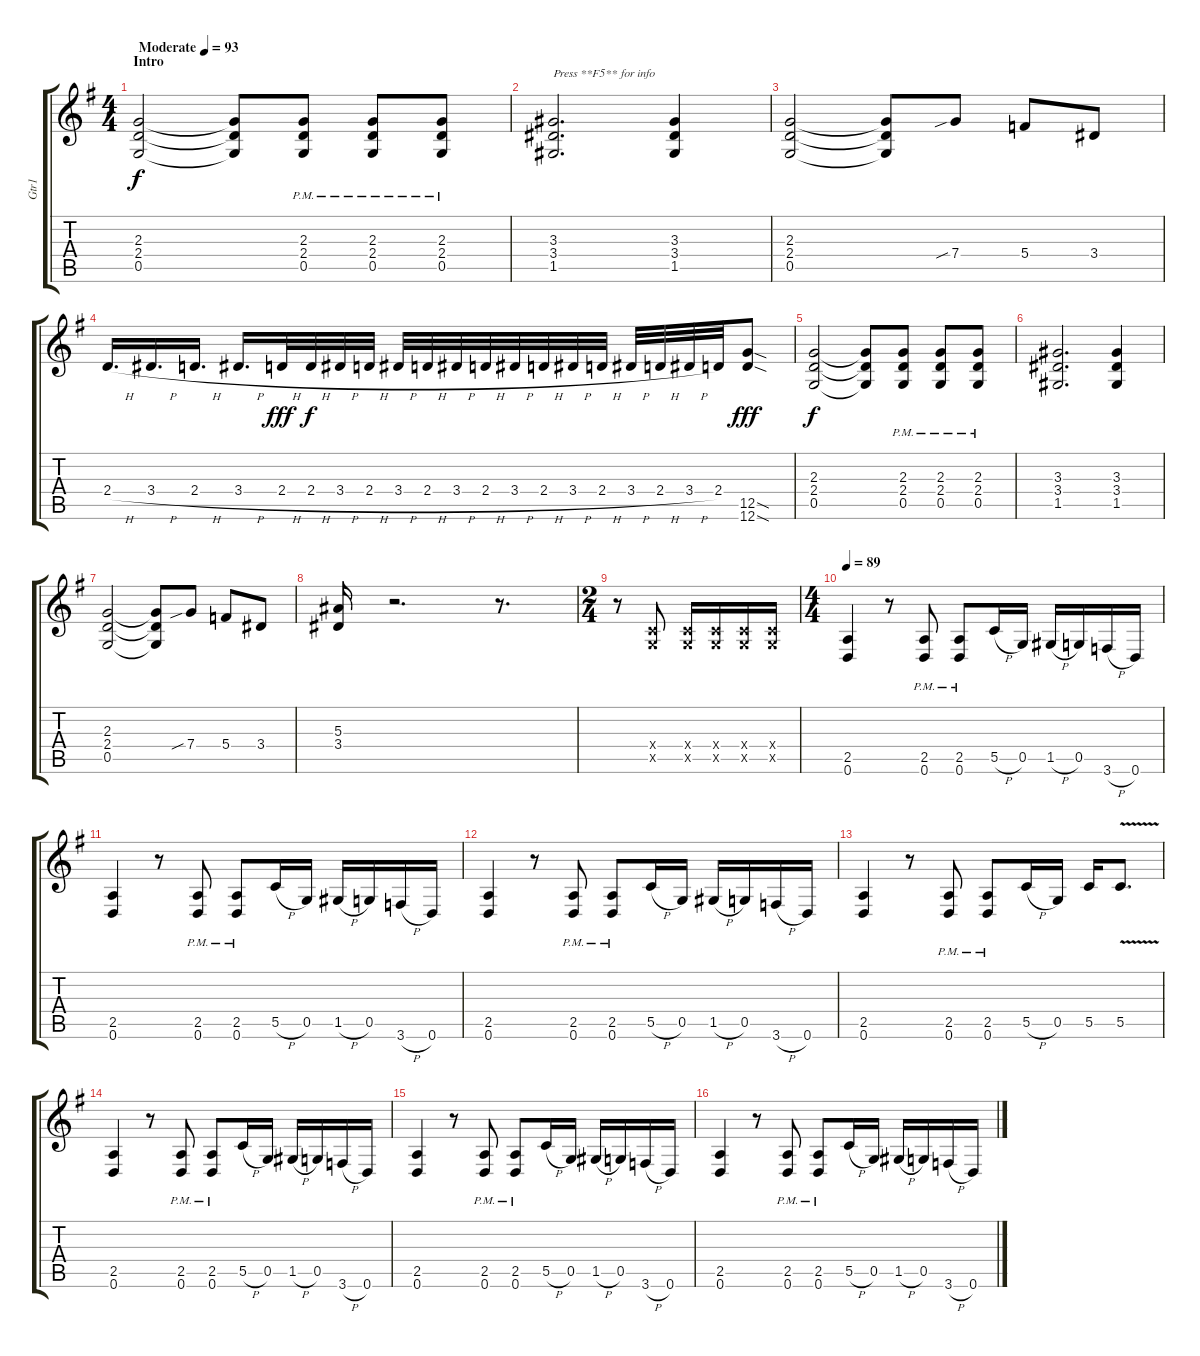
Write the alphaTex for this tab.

\track ("Gtr1" "Gtr1") {instrument distortionguitar}
\staff {score tabs}
\tuning (D4 A3 F3 C3 G2 D2) {hide}
\ts (4 4)
\section ("" "Intro")
\tempo (93 "Moderate")
\clef g2
\ks g
(2.3 2.4 0.5).2{dy f instrument distortionguitar} (2.3{t} 2.4{t} 0.5{t}).8 (2.3{pm} 2.4{pm} 0.5{pm}).8 (2.3{pm} 2.4{pm} 0.5{pm}).8 (2.3{pm} 2.4{pm} 0.5{pm}).8 |
(3.3 3.4 1.5).2{d txt "Press **F5** for info"} (3.3 3.4 1.5).4 |
(2.3 2.4 0.5).2 (2.3{t} 2.4{t} 0.5{t}).8 7.4{sib}.8 5.4.8 3.4.8 |
2.4{h}.16{d} 3.4{h}.16{d} 2.4{h}.16{d} 3.4{h}.16{d} 2.4{h}.32{dy fff} 2.4{h}.32{dy f} 3.4{h}.32 2.4{h}.32 3.4{h}.32 2.4{h}.32 3.4{h}.32 2.4{h}.32 3.4{h}.32 2.4{h}.32 3.4{h}.32 2.4{h}.32 3.4{h}.32 2.4{h}.32 3.4{h}.32 2.4.32 (12.5{sod} 12.6{sod}).8{dy fff} |
(2.3 2.4 0.5).2{dy f} (2.3{t} 2.4{t} 0.5{t}).8 (2.3{pm} 2.4{pm} 0.5{pm}).8 (2.3{pm} 2.4{pm} 0.5{pm}).8 (2.3{pm} 2.4{pm} 0.5{pm}).8 |
(3.3 3.4 1.5).2{d} (3.3 3.4 1.5).4 |
(2.3 2.4 0.5).2 (2.3{t} 2.4{t} 0.5{t}).8 7.4{sib}.8 5.4.8 3.4.8 |
(5.3 3.4).16 r.2{d} r.8{d} |
\ts (2 4)
r.8 (0.4{x} 0.5{x}).8 (0.4{x} 0.5{x}).16 (0.4{x} 0.5{x}).16 (0.4{x} 0.5{x}).16 (0.4{x} 0.5{x}).16 |
\ts (4 4)
\tempo 89
(2.5 0.6).4 r.8 (2.5{pm} 0.6{pm}).8 (2.5{pm} 0.6{pm}).8 5.5{h}.16 0.5.16 1.5{h}.16 0.5.16 3.6{h}.16 0.6.16 |
(2.5 0.6).4 r.8 (2.5{pm} 0.6{pm}).8 (2.5{pm} 0.6{pm}).8 5.5{h}.16 0.5.16 1.5{h}.16 0.5.16 3.6{h}.16 0.6.16 |
(2.5 0.6).4 r.8 (2.5{pm} 0.6{pm}).8 (2.5{pm} 0.6{pm}).8 5.5{h}.16 0.5.16 1.5{h}.16 0.5.16 3.6{h}.16 0.6.16 |
(2.5 0.6).4 r.8 (2.5{pm} 0.6{pm}).8 (2.5{pm} 0.6{pm}).8 5.5{h}.16 0.5.16 5.5.16 5.5{v}.8{d} |
(2.5 0.6).4 r.8 (2.5{pm} 0.6{pm}).8 (2.5{pm} 0.6{pm}).8 5.5{h}.16 0.5.16 1.5{h}.16 0.5.16 3.6{h}.16 0.6.16 |
(2.5 0.6).4 r.8 (2.5{pm} 0.6{pm}).8 (2.5{pm} 0.6{pm}).8 5.5{h}.16 0.5.16 1.5{h}.16 0.5.16 3.6{h}.16 0.6.16 |
(2.5 0.6).4 r.8 (2.5{pm} 0.6{pm}).8 (2.5{pm} 0.6{pm}).8 5.5{h}.16 0.5.16 1.5{h}.16 0.5.16 3.6{h}.16 0.6.16
